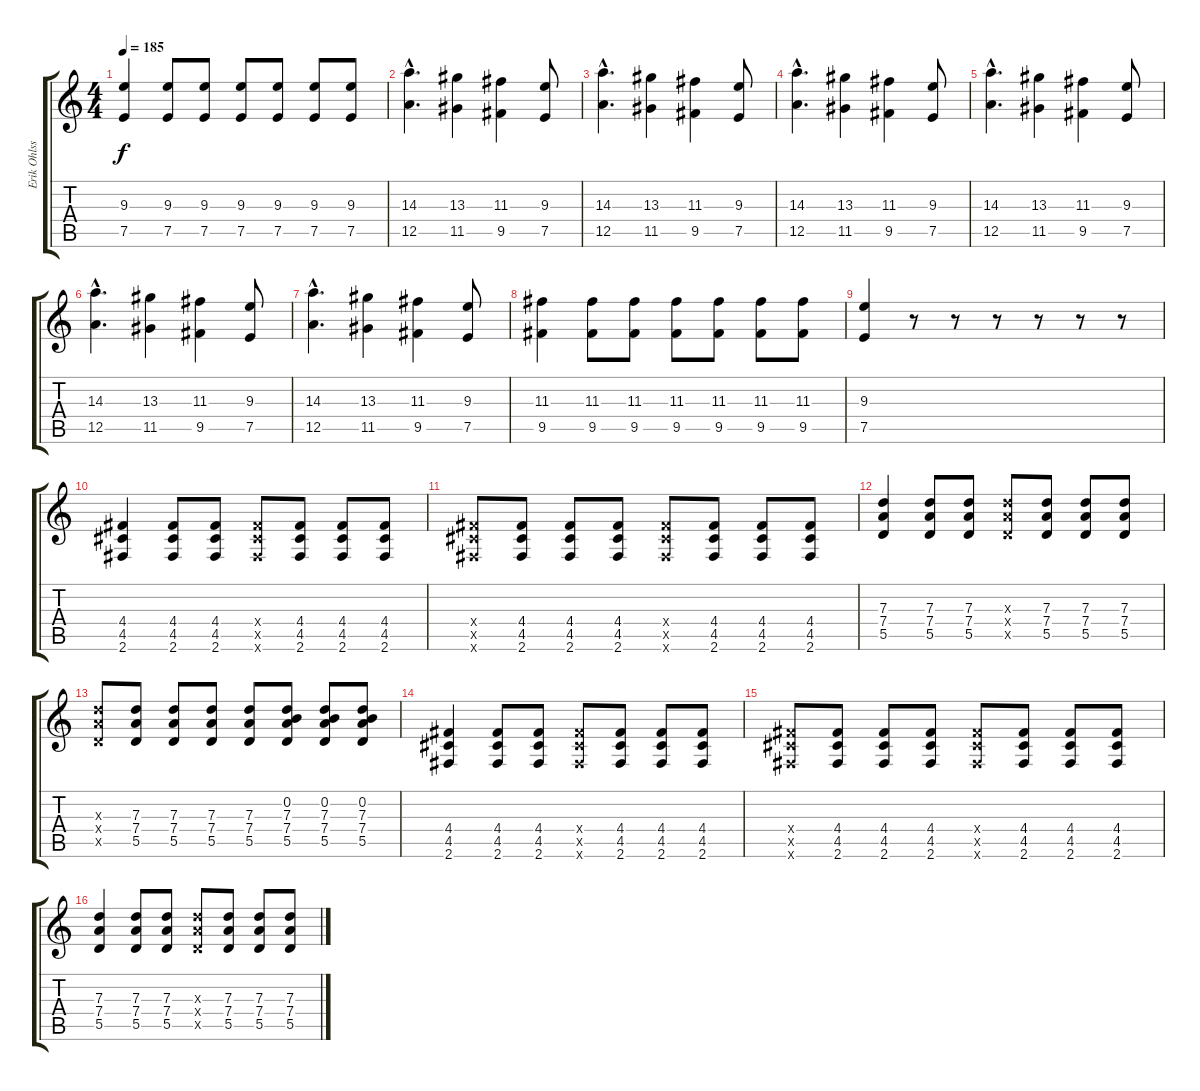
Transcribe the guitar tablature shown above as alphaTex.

\track ("Erik Ohlsson" "Erik Ohlss") {instrument distortionguitar}
\staff {score tabs}
\tuning (E4 B3 G3 D3 A2 E2) {hide}
\ts (4 4)
\tempo 185
\clef g2
\ks c
(9.3 7.5).4{dy f} (9.3 7.5).8 (9.3 7.5).8 (9.3 7.5).8 (9.3 7.5).8 (9.3 7.5).8 (9.3 7.5).8 |
(14.3{hac} 12.5{hac}).4{d} (13.3 11.5).4 (11.3 9.5).4 (9.3 7.5).8 |
(14.3{hac} 12.5{hac}).4{d} (13.3 11.5).4 (11.3 9.5).4 (9.3 7.5).8 |
(14.3{hac} 12.5{hac}).4{d} (13.3 11.5).4 (11.3 9.5).4 (9.3 7.5).8 |
(14.3{hac} 12.5{hac}).4{d} (13.3 11.5).4 (11.3 9.5).4 (9.3 7.5).8 |
(14.3{hac} 12.5{hac}).4{d} (13.3 11.5).4 (11.3 9.5).4 (9.3 7.5).8 |
(14.3{hac} 12.5{hac}).4{d} (13.3 11.5).4 (11.3 9.5).4 (9.3 7.5).8 |
(11.3 9.5).4 (11.3 9.5).8 (11.3 9.5).8 (11.3 9.5).8 (11.3 9.5).8 (11.3 9.5).8 (11.3 9.5).8 |
(9.3 7.5).4 r.8 r.8 r.8 r.8 r.8 r.8 |
(4.4 4.5 2.6).4 (4.4 4.5 2.6).8 (4.4 4.5 2.6).8 (4.4{x} 4.5{x} 2.6{x}).8 (4.4 4.5 2.6).8 (4.4 4.5 2.6).8 (4.4 4.5 2.6).8 |
(4.4{x} 4.5{x} 2.6{x}).8 (4.4 4.5 2.6).8 (4.4 4.5 2.6).8 (4.4 4.5 2.6).8 (4.4{x} 4.5{x} 2.6{x}).8 (4.4 4.5 2.6).8 (4.4 4.5 2.6).8 (4.4 4.5 2.6).8 |
(7.3 7.4 5.5).4 (7.3 7.4 5.5).8 (7.3 7.4 5.5).8 (7.3{x} 7.4{x} 5.5{x}).8 (7.3 7.4 5.5).8 (7.3 7.4 5.5).8 (7.3 7.4 5.5).8 |
(7.3{x} 7.4{x} 5.5{x}).8 (7.3 7.4 5.5).8 (7.3 7.4 5.5).8 (7.3 7.4 5.5).8 (7.3 7.4 5.5).8 (0.2 7.3 7.4 5.5).8 (0.2 7.3 7.4 5.5).8 (0.2 7.3 7.4 5.5).8 |
(4.4 4.5 2.6).4 (4.4 4.5 2.6).8 (4.4 4.5 2.6).8 (4.4{x} 4.5{x} 2.6{x}).8 (4.4 4.5 2.6).8 (4.4 4.5 2.6).8 (4.4 4.5 2.6).8 |
(4.4{x} 4.5{x} 2.6{x}).8 (4.4 4.5 2.6).8 (4.4 4.5 2.6).8 (4.4 4.5 2.6).8 (4.4{x} 4.5{x} 2.6{x}).8 (4.4 4.5 2.6).8 (4.4 4.5 2.6).8 (4.4 4.5 2.6).8 |
(7.3 7.4 5.5).4 (7.3 7.4 5.5).8 (7.3 7.4 5.5).8 (7.3{x} 7.4{x} 5.5{x}).8 (7.3 7.4 5.5).8 (7.3 7.4 5.5).8 (7.3 7.4 5.5).8
